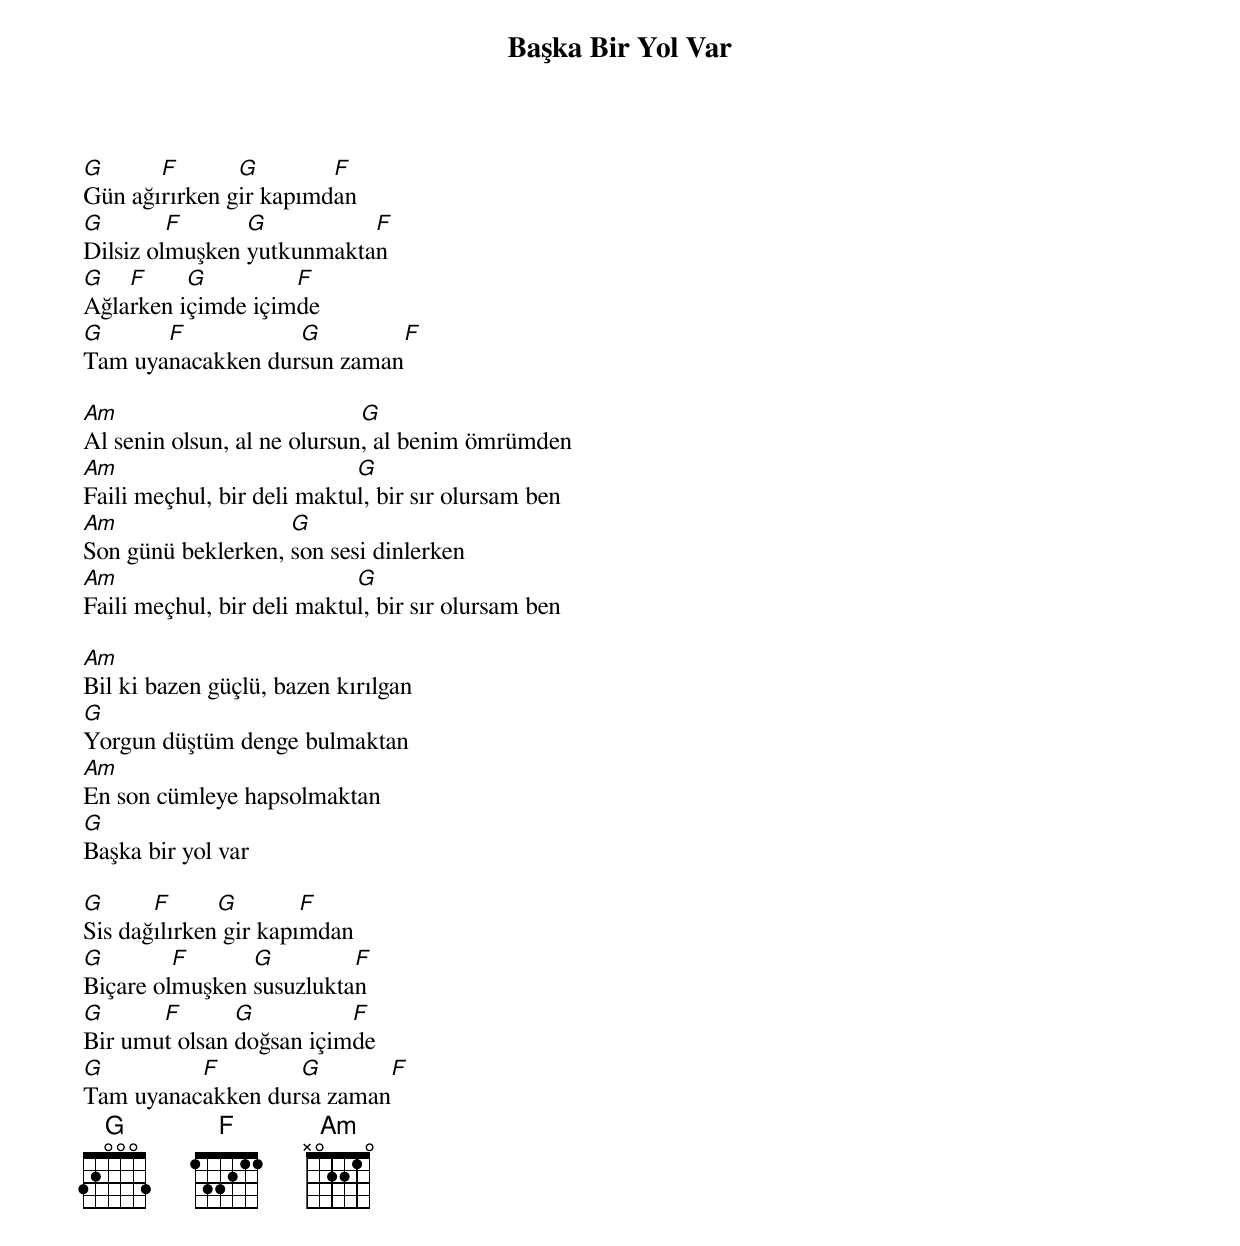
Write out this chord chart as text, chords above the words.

{title: Başka Bir Yol Var}
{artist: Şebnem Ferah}

G      F       G        F
Gün ağırırken gir kapımdan
G        F      G          F
Dilsiz olmuşken yutkunmaktan
G   F     G         F
Ağlarken içimde içimde
G      F           G          F
Tam uyanacakken dursun zaman

Am                           G
Al senin olsun, al ne olursun, al benim ömrümden
Am                          G
Faili meçhul, bir deli maktul, bir sır olursam ben
Am                  G
Son günü beklerken, son sesi dinlerken
Am                          G
Faili meçhul, bir deli maktul, bir sır olursam ben

Am
Bil ki bazen güçlü, bazen kırılgan
G
Yorgun düştüm denge bulmaktan
Am
En son cümleye hapsolmaktan
G
Başka bir yol var

G      F      G        F
Sis dağılırken gir kapımdan
G        F      G         F
Biçare olmuşken susuzluktan
G      F       G          F
Bir umut olsan doğsan içimde
G         F        G          F
Tam uyanacakken dursa zaman
